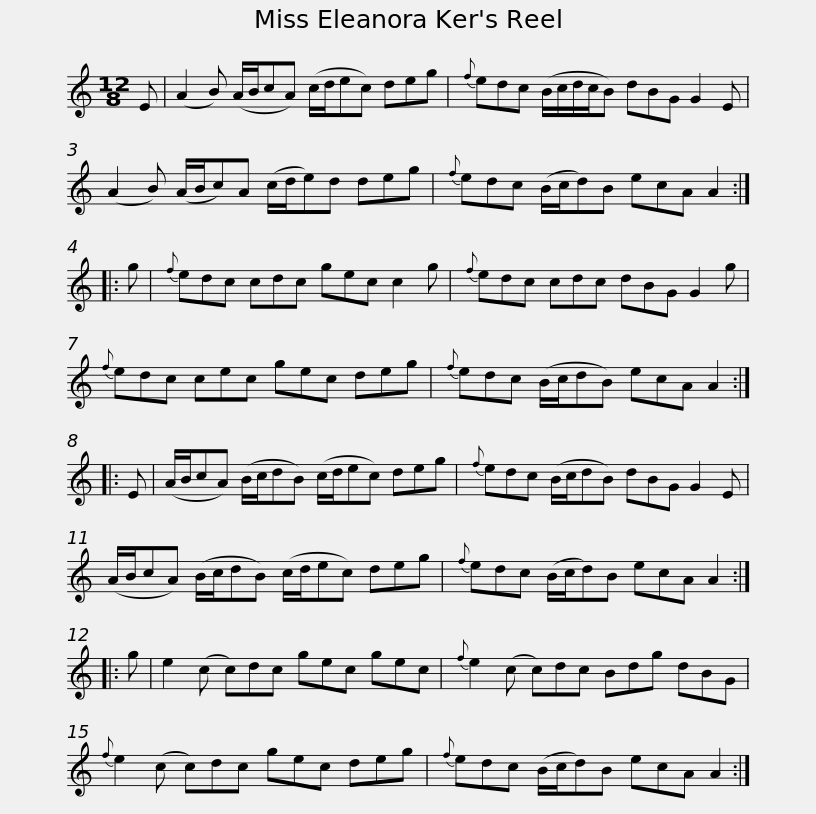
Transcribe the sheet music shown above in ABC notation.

X:1
L:1/8
M:12/8
I:linebreak $
K:C
V:1 treble
V:1
 E | (A2 B) (A/B/cA) (c/d/ec) deg |{f} edc (B/c/d/c/B) dBG G2 E | (A2 B) (A/B/c)A (c/d/e)d deg |${f} edc (B/c/d)B ecA A2 :: %5
 g |{f} edc cdc gec c2 g |{f} edc cdc dBG G2 g |${f} edc cec gec deg |{f} edc (B/c/dB) ecA A2 :: %10
 E | (A/B/cA) (B/c/dB) (c/d/ec) deg |${f} edc (B/c/dB) dBG G2 E | (A/B/cA) (B/c/dB) (c/d/ec) deg |{f} edc (B/c/d)B ecA A2 :: %15
 g |$ e2 (c c)dc gec gec |{f} e2 (c c)dc Bdg dBG |{f} e2 (c c)dc gec deg |${f} edc (B/c/d)B ecA A2 :| %20
